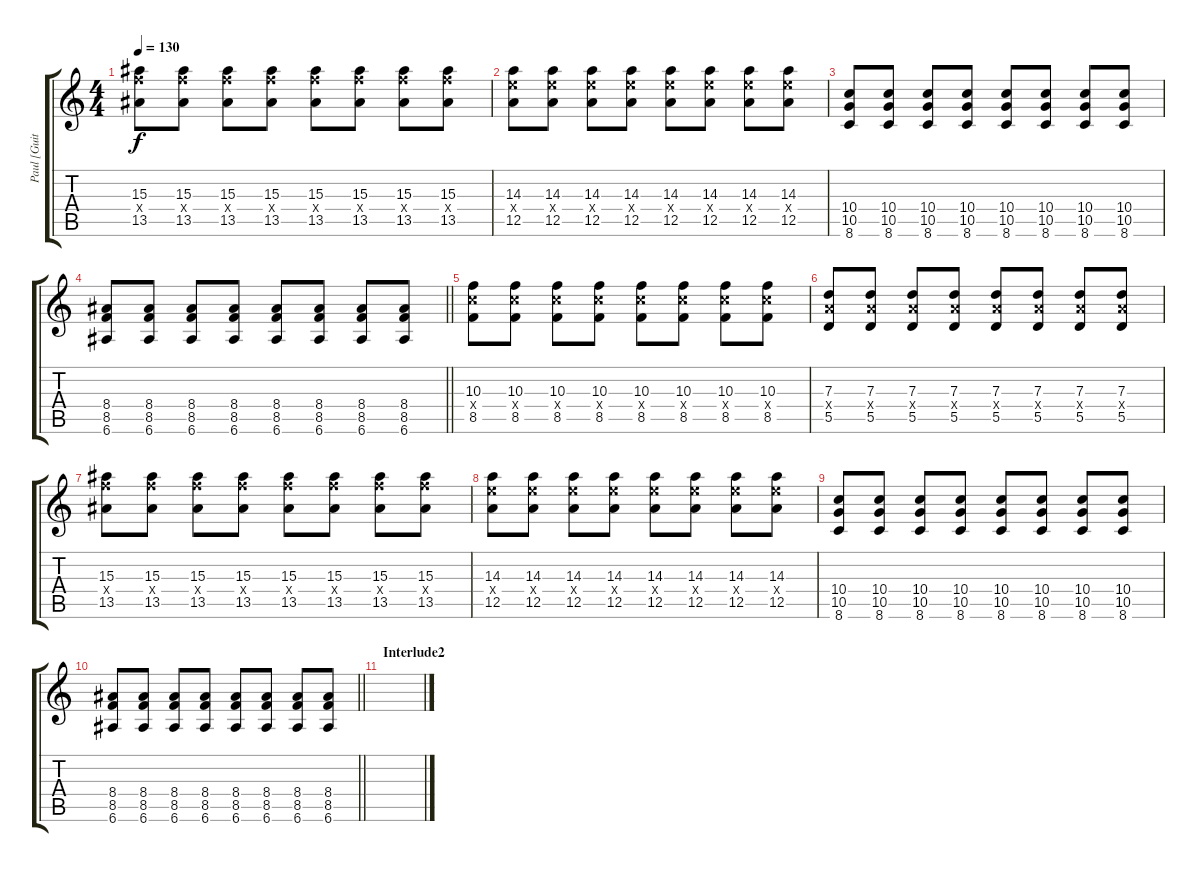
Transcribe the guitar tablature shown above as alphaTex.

\track ("Paul [Guitar2]" "Paul [Guit") {instrument overdrivenguitar}
\staff {score tabs}
\tuning (E4 B3 G3 D3 A2 E2) {hide}
\ts (4 4)
\tempo 130
\clef g2
\ks c
(15.3 15.4{x} 13.5).8{dy f} (15.3 15.4{x} 13.5).8 (15.3 15.4{x} 13.5).8 (15.3 15.4{x} 13.5).8 (15.3 15.4{x} 13.5).8 (15.3 15.4{x} 13.5).8 (15.3 15.4{x} 13.5).8 (15.3 15.4{x} 13.5).8 |
(14.3 14.4{x} 12.5).8 (14.3 14.4{x} 12.5).8 (14.3 14.4{x} 12.5).8 (14.3 14.4{x} 12.5).8 (14.3 14.4{x} 12.5).8 (14.3 14.4{x} 12.5).8 (14.3 14.4{x} 12.5).8 (14.3 14.4{x} 12.5).8 |
(10.4 10.5 8.6).8 (10.4 10.5 8.6).8 (10.4 10.5 8.6).8 (10.4 10.5 8.6).8 (10.4 10.5 8.6).8 (10.4 10.5 8.6).8 (10.4 10.5 8.6).8 (10.4 10.5 8.6).8 |
\barLineRight lightlight
(8.4 8.5 6.6).8 (8.4 8.5 6.6).8 (8.4 8.5 6.6).8 (8.4 8.5 6.6).8 (8.4 8.5 6.6).8 (8.4 8.5 6.6).8 (8.4 8.5 6.6).8 (8.4 8.5 6.6).8 |
(10.3 10.4{x} 8.5).8 (10.3 10.4{x} 8.5).8 (10.3 10.4{x} 8.5).8 (10.3 10.4{x} 8.5).8 (10.3 10.4{x} 8.5).8 (10.3 10.4{x} 8.5).8 (10.3 10.4{x} 8.5).8 (10.3 10.4{x} 8.5).8 |
(7.3 7.4{x} 5.5).8 (7.3 7.4{x} 5.5).8 (7.3 7.4{x} 5.5).8 (7.3 7.4{x} 5.5).8 (7.3 7.4{x} 5.5).8 (7.3 7.4{x} 5.5).8 (7.3 7.4{x} 5.5).8 (7.3 7.4{x} 5.5).8 |
(15.3 15.4{x} 13.5).8 (15.3 15.4{x} 13.5).8 (15.3 15.4{x} 13.5).8 (15.3 15.4{x} 13.5).8 (15.3 15.4{x} 13.5).8 (15.3 15.4{x} 13.5).8 (15.3 15.4{x} 13.5).8 (15.3 15.4{x} 13.5).8 |
(14.3 14.4{x} 12.5).8 (14.3 14.4{x} 12.5).8 (14.3 14.4{x} 12.5).8 (14.3 14.4{x} 12.5).8 (14.3 14.4{x} 12.5).8 (14.3 14.4{x} 12.5).8 (14.3 14.4{x} 12.5).8 (14.3 14.4{x} 12.5).8 |
(10.4 10.5 8.6).8 (10.4 10.5 8.6).8 (10.4 10.5 8.6).8 (10.4 10.5 8.6).8 (10.4 10.5 8.6).8 (10.4 10.5 8.6).8 (10.4 10.5 8.6).8 (10.4 10.5 8.6).8 |
\barLineRight lightlight
(8.4 8.5 6.6).8 (8.4 8.5 6.6).8 (8.4 8.5 6.6).8 (8.4 8.5 6.6).8 (8.4 8.5 6.6).8 (8.4 8.5 6.6).8 (8.4 8.5 6.6).8 (8.4 8.5 6.6).8 |
\section ("" "Interlude2")
